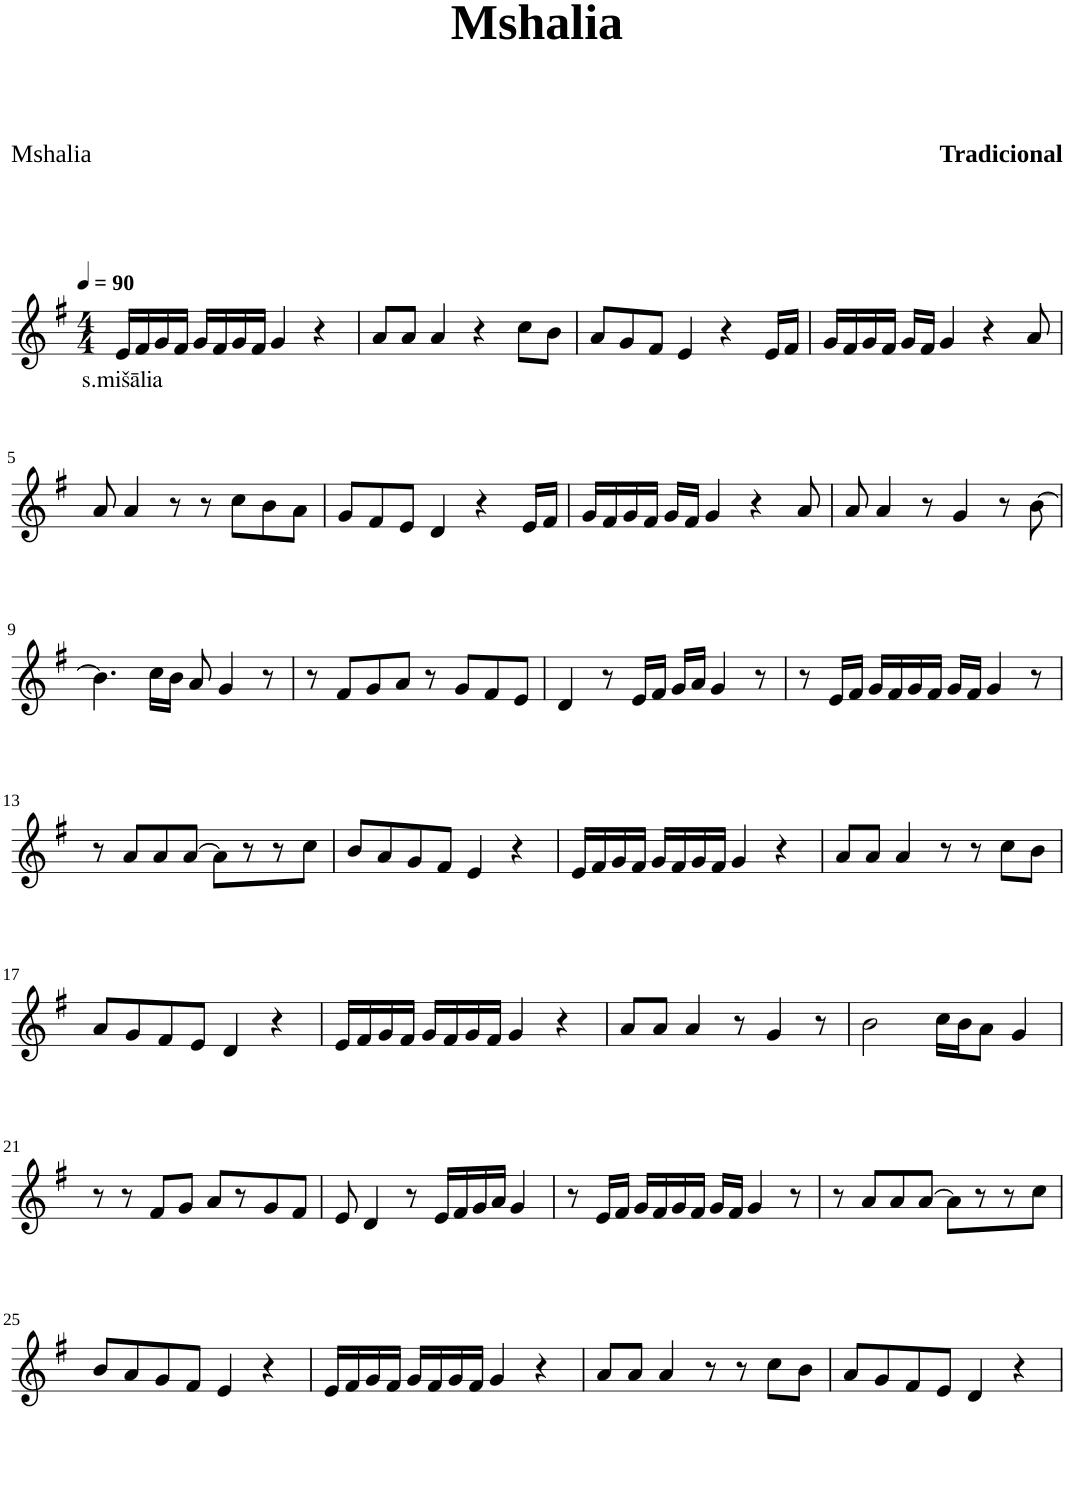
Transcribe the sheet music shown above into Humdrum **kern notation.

**kern	**text
*part1	*part1
*staff1	*staff1
*I"Violin	*
*clefG2	*
*k[f#]	*
*G:	*
*M4/4	*
*MM90	*
=1	=1
!	!LO:LY:b
16e/LL	s.mišālia
16f#/	.
16g/	.
16f#/JJ	.
16g/LL	.
16f#/	.
16g/	.
16f#/JJ	.
4g/	.
4r	.
=2	=2
8a/L	.
8a/J	.
4a/	.
4r	.
8cc\L	.
8b\J	.
=3	=3
8a/L	.
8g/	.
8f#/J	.
4e/	.
4r	.
16e/LL	.
16f#/JJ	.
=4	=4
16g/LL	.
16f#/	.
16g/	.
16f#/JJ	.
16g/LL	.
16f#/JJ	.
4g/	.
4r	.
8a/	.
!!LO:LB:g=z
=5	=5
8a/	.
4a/	.
8r	.
8r	.
8cc\L	.
8b\	.
8a\J	.
=6	=6
8g/L	.
8f#/	.
8e/J	.
4d/	.
4r	.
16e/LL	.
16f#/JJ	.
=7	=7
16g/LL	.
16f#/	.
16g/	.
16f#/JJ	.
16g/LL	.
16f#/JJ	.
4g/	.
4r	.
8a/	.
=8	=8
8a/	.
4a/	.
8r	.
4g/	.
8r	.
[8b\	.
!!LO:LB:g=z
=9	=9
4.b\]	.
16cc\LL	.
16b\JJ	.
8a/	.
4g/	.
8r	.
=10	=10
8r	.
8f#/L	.
8g/	.
8a/J	.
8r	.
8g/L	.
8f#/	.
8e/J	.
=11	=11
4d/	.
8r	.
16e/LL	.
16f#/JJ	.
16g/LL	.
16a/JJ	.
4g/	.
8r	.
=12	=12
8r	.
16e/LL	.
16f#/JJ	.
16g/LL	.
16f#/	.
16g/	.
16f#/JJ	.
16g/LL	.
16f#/JJ	.
4g/	.
8r	.
!!LO:LB:g=z
=13	=13
8r	.
8a/L	.
8a/	.
[8a/J	.
8a\L]	.
8r	.
8r	.
8cc\J	.
=14	=14
8b/L	.
8a/	.
8g/	.
8f#/J	.
4e/	.
4r	.
=15	=15
16e/LL	.
16f#/	.
16g/	.
16f#/JJ	.
16g/LL	.
16f#/	.
16g/	.
16f#/JJ	.
4g/	.
4r	.
=16	=16
8a/L	.
8a/J	.
4a/	.
8r	.
8r	.
8cc\L	.
8b\J	.
!!LO:LB:g=z
=17	=17
8a/L	.
8g/	.
8f#/	.
8e/J	.
4d/	.
4r	.
=18	=18
16e/LL	.
16f#/	.
16g/	.
16f#/JJ	.
16g/LL	.
16f#/	.
16g/	.
16f#/JJ	.
4g/	.
4r	.
=19	=19
8a/L	.
8a/J	.
4a/	.
8r	.
4g/	.
8r	.
=20	=20
2b\	.
16cc\LL	.
16b\J	.
8a\J	.
4g/	.
!!LO:LB:g=z
=21	=21
8r	.
8r	.
8f#/L	.
8g/J	.
8a/L	.
8r	.
8g/	.
8f#/J	.
=22	=22
8e/	.
4d/	.
8r	.
16e/LL	.
16f#/	.
16g/	.
16a/JJ	.
4g/	.
=23	=23
8r	.
16e/LL	.
16f#/JJ	.
16g/LL	.
16f#/	.
16g/	.
16f#/JJ	.
16g/LL	.
16f#/JJ	.
4g/	.
8r	.
=24	=24
8r	.
8a/L	.
8a/	.
[8a/J	.
8a\L]	.
8r	.
8r	.
8cc\J	.
!!LO:LB:g=z
=25	=25
8b/L	.
8a/	.
8g/	.
8f#/J	.
4e/	.
4r	.
=26	=26
16e/LL	.
16f#/	.
16g/	.
16f#/JJ	.
16g/LL	.
16f#/	.
16g/	.
16f#/JJ	.
4g/	.
4r	.
=27	=27
8a/L	.
8a/J	.
4a/	.
8r	.
8r	.
8cc\L	.
8b\J	.
=28	=28
8a/L	.
8g/	.
8f#/	.
8e/J	.
4d/	.
4r	.
=	=
*-	*-
